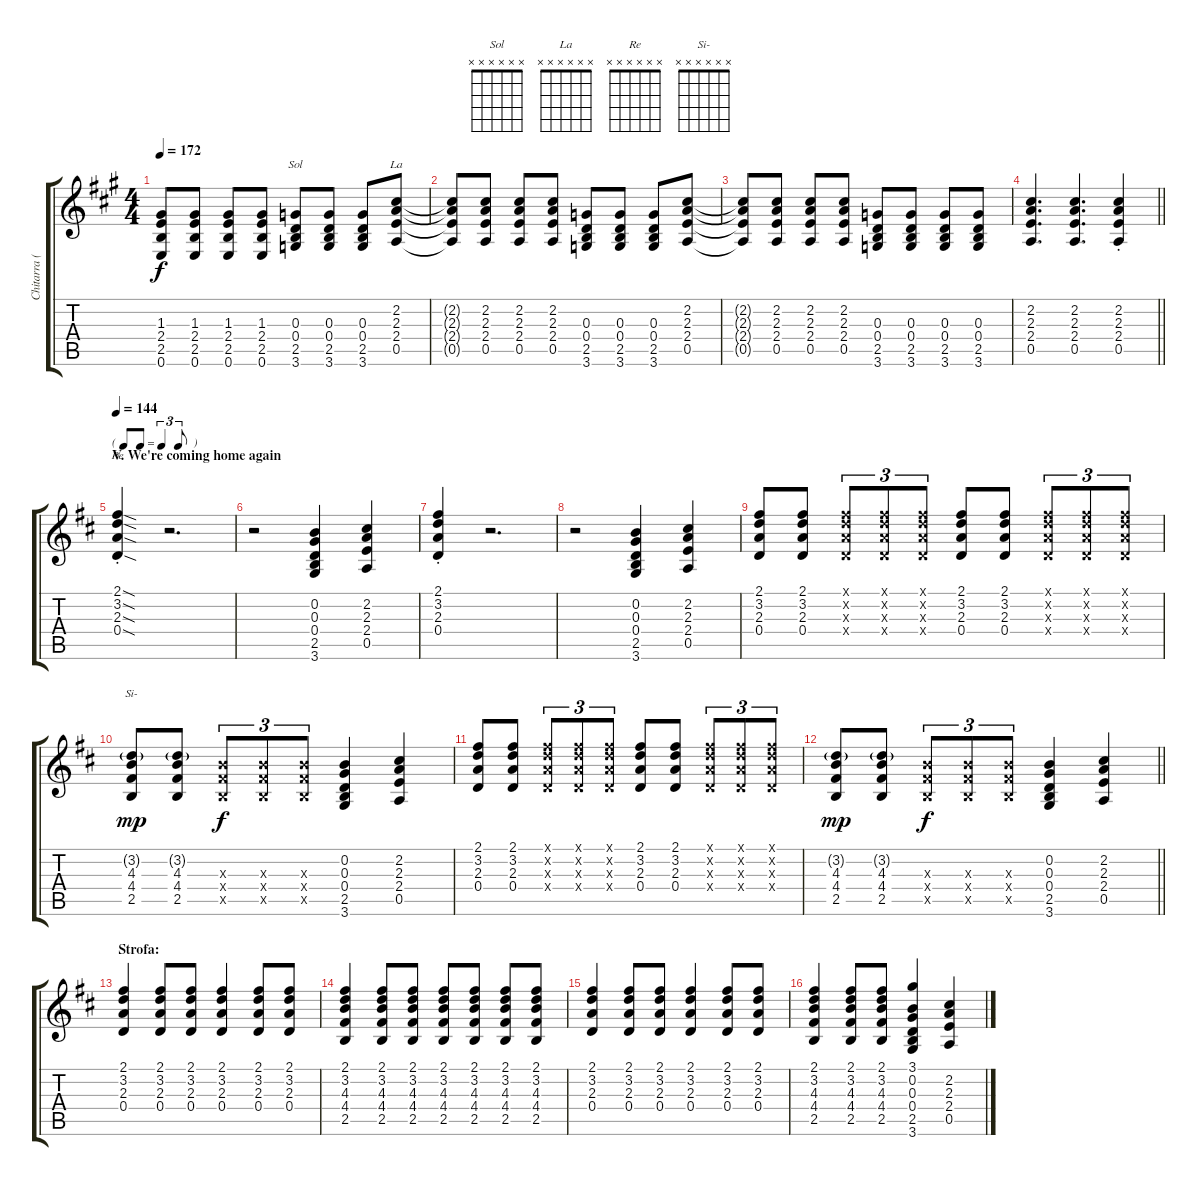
\track ("Chitarra (acustica)" "Chitarra (") {instrument acousticguitarsteel}
\staff {score tabs}
\tuning (E4 B3 G3 D3 A2 E2) {hide}
\chord ("Sol" x x x x x x)
\chord ("La" x x x x x x)
\chord ("Re" x x x x x x)
\chord ("Si-" x x x x x x)
\ts (4 4)
\tempo 172
\clef g2
\ks a
(1.3 2.4 2.5 0.6).8{dy f} (1.3 2.4 2.5 0.6).8 (1.3 2.4 2.5 0.6).8 (1.3 2.4 2.5 0.6).8 (0.3 0.4 2.5 3.6).8{ch "Sol"} (0.3 0.4 2.5 3.6).8 (0.3 0.4 2.5 3.6).8 (2.2 2.3 2.4 0.5).8{ch "La"} |
(2.2{t} 2.3{t} 2.4{t} 0.5{t}).8 (2.2 2.3 2.4 0.5).8 (2.2 2.3 2.4 0.5).8 (2.2 2.3 2.4 0.5).8 (0.3 0.4 2.5 3.6).8 (0.3 0.4 2.5 3.6).8 (0.3 0.4 2.5 3.6).8 (2.2 2.3 2.4 0.5).8 |
(2.2{t} 2.3{t} 2.4{t} 0.5{t}).8 (2.2 2.3 2.4 0.5).8 (2.2 2.3 2.4 0.5).8 (2.2 2.3 2.4 0.5).8 (0.3 0.4 2.5 3.6).8 (0.3 0.4 2.5 3.6).8 (0.3 0.4 2.5 3.6).8 (0.3 0.4 2.5 3.6).8 |
\barLineRight lightlight
(2.2 2.3 2.4 0.5).4{d} (2.2 2.3 2.4 0.5).4{d} (2.2{st} 2.3{st} 2.4{st} 0.5{st}).4 |
\tf triplet8th
\section ("" "V. We're coming home again")
\tempo 144
\ks d
(2.1{sod st} 3.2{sod st} 2.3{sod st} 0.4{sod st}).4{ch "Re"} r.2{d} |
r.2 (0.2 0.3 0.4 2.5 3.6).4 (2.2 2.3 2.4 0.5).4 |
(2.1{st} 3.2{st} 2.3{st} 0.4{st}).4 r.2{d} |
r.2 (0.2 0.3 0.4 2.5 3.6).4 (2.2 2.3 2.4 0.5).4 |
(2.1 3.2 2.3 0.4).8 (2.1 3.2 2.3 0.4).8 (2.1{x} 3.2{x} 2.3{x} 0.4{x}).8{tu (3 2)} (2.1{x} 3.2{x} 2.3{x} 0.4{x}).8{tu (3 2)} (2.1{x} 3.2{x} 2.3{x} 0.4{x}).8{tu (3 2)} (2.1 3.2 2.3 0.4).8 (2.1 3.2 2.3 0.4).8 (2.1{x} 3.2{x} 2.3{x} 0.4{x}).8{tu (3 2)} (2.1{x} 3.2{x} 2.3{x} 0.4{x}).8{tu (3 2)} (2.1{x} 3.2{x} 2.3{x} 0.4{x}).8{tu (3 2)} |
(3.2{g} 4.3 4.4 2.5).8{ch "Si-" dy mp} (3.2{g} 4.3 4.4 2.5).8 (4.3{x} 4.4{x} 2.5{x}).8{tu (3 2) dy f} (4.3{x} 4.4{x} 2.5{x}).8{tu (3 2)} (4.3{x} 4.4{x} 2.5{x}).8{tu (3 2)} (0.2 0.3 0.4 2.5 3.6).4 (2.2 2.3 2.4 0.5).4 |
(2.1 3.2 2.3 0.4).8 (2.1 3.2 2.3 0.4).8 (2.1{x} 3.2{x} 2.3{x} 0.4{x}).8{tu (3 2)} (2.1{x} 3.2{x} 2.3{x} 0.4{x}).8{tu (3 2)} (2.1{x} 3.2{x} 2.3{x} 0.4{x}).8{tu (3 2)} (2.1 3.2 2.3 0.4).8 (2.1 3.2 2.3 0.4).8 (2.1{x} 3.2{x} 2.3{x} 0.4{x}).8{tu (3 2)} (2.1{x} 3.2{x} 2.3{x} 0.4{x}).8{tu (3 2)} (2.1{x} 3.2{x} 2.3{x} 0.4{x}).8{tu (3 2)} |
\barLineRight lightlight
(3.2{g} 4.3 4.4 2.5).8{dy mp} (3.2{g} 4.3 4.4 2.5).8 (4.3{x} 4.4{x} 2.5{x}).8{tu (3 2) dy f} (4.3{x} 4.4{x} 2.5{x}).8{tu (3 2)} (4.3{x} 4.4{x} 2.5{x}).8{tu (3 2)} (0.2 0.3 0.4 2.5 3.6).4 (2.2 2.3 2.4 0.5).4 |
\section ("" "Strofa:")
(2.1 3.2 2.3 0.4).4 (2.1 3.2 2.3 0.4).8 (2.1 3.2 2.3 0.4).8 (2.1 3.2 2.3 0.4).4 (2.1 3.2 2.3 0.4).8 (2.1 3.2 2.3 0.4).8 |
(2.1 3.2 4.3 4.4 2.5).4 (2.1 3.2 4.3 4.4 2.5).8 (2.1 3.2 4.3 4.4 2.5).8 (2.1 3.2 4.3 4.4 2.5).8 (2.1 3.2 4.3 4.4 2.5).8 (2.1 3.2 4.3 4.4 2.5).8 (2.1 3.2 4.3 4.4 2.5).8 |
(2.1 3.2 2.3 0.4).4 (2.1 3.2 2.3 0.4).8 (2.1 3.2 2.3 0.4).8 (2.1 3.2 2.3 0.4).4 (2.1 3.2 2.3 0.4).8 (2.1 3.2 2.3 0.4).8 |
(2.1 3.2 4.3 4.4 2.5).4 (2.1 3.2 4.3 4.4 2.5).8 (2.1 3.2 4.3 4.4 2.5).8 (3.1 0.2 0.3 0.4 2.5 3.6).4 (2.2 2.3 2.4 0.5).4
